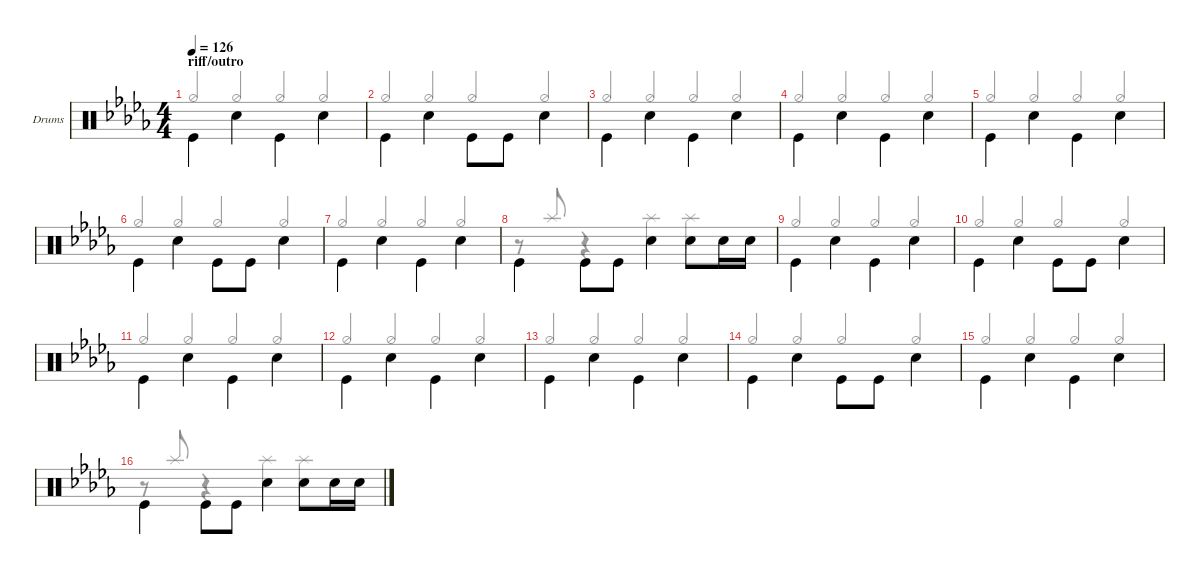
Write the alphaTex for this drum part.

\hideDynamics
\bracketExtendMode groupsimilarinstruments
\firstSystemTrackNameOrientation horizontal
\otherSystemsTrackNameOrientation horizontal
\track ("Drumkit" "Drums") {instrument percussion}
\staff {score}
\articulation defaults
\voice
\ts (4 4)
\section ("" "riff/outro")
\tempo 126
\clef neutral
\ks db "Kick (hit)".4{dy mf beam invert} "Snare (hit) 2".4{beam invert} "Kick (hit)".4{beam invert} "Snare (hit) 2".4{beam invert}
|
"Kick (hit)".4{beam invert} "Snare (hit) 2".4{beam invert} "Kick (hit)".8{beam invert} "Kick (hit)".8 "Snare (hit) 2".4{beam invert} |
"Kick (hit)".4{beam invert} "Snare (hit) 2".4{beam invert} "Kick (hit)".4{beam invert} "Snare (hit) 2".4{beam invert} |
"Kick (hit)".4{beam invert} "Snare (hit) 2".4{beam invert} "Kick (hit)".4{beam invert} "Snare (hit) 2".4{beam invert} |
"Kick (hit)".4{beam invert} "Snare (hit) 2".4{beam invert} "Kick (hit)".4{beam invert} "Snare (hit) 2".4{beam invert} |
"Kick (hit)".4{beam invert} "Snare (hit) 2".4{beam invert} "Kick (hit)".8{beam invert} "Kick (hit)".8 "Snare (hit) 2".4{beam invert} |
"Kick (hit)".4{beam invert} "Snare (hit) 2".4{beam invert} "Kick (hit)".4{beam invert} "Snare (hit) 2".4{beam invert} |
"Kick (hit)".4{beam invert} "Kick (hit)".8{dy f beam invert} "Kick (hit)".8 "Snare (hit) 2".4{beam invert} "Snare (hit) 2".8{beam invert} "Snare (hit) 2".16 "Snare (hit) 2".16 |
"Kick (hit)".4{dy mf beam invert} "Snare (hit) 2".4{beam invert} "Kick (hit)".4{beam invert} "Snare (hit) 2".4{beam invert} |
"Kick (hit)".4{beam invert} "Snare (hit) 2".4{beam invert} "Kick (hit)".8{beam invert} "Kick (hit)".8 "Snare (hit) 2".4{beam invert} |
"Kick (hit)".4{beam invert} "Snare (hit) 2".4{beam invert} "Kick (hit)".4{beam invert} "Snare (hit) 2".4{beam invert} |
"Kick (hit)".4{beam invert} "Snare (hit) 2".4{beam invert} "Kick (hit)".4{beam invert} "Snare (hit) 2".4{beam invert} |
"Kick (hit)".4{beam invert} "Snare (hit) 2".4{beam invert} "Kick (hit)".4{beam invert} "Snare (hit) 2".4{beam invert} |
"Kick (hit)".4{beam invert} "Snare (hit) 2".4{beam invert} "Kick (hit)".8{beam invert} "Kick (hit)".8 "Snare (hit) 2".4{beam invert} |
"Kick (hit)".4{beam invert} "Snare (hit) 2".4{beam invert} "Kick (hit)".4{beam invert} "Snare (hit) 2".4{beam invert} |
"Kick (hit)".4{beam invert} "Kick (hit)".8{dy f beam invert} "Kick (hit)".8 "Snare (hit) 2".4{beam invert} "Snare (hit) 2".8{beam invert} "Snare (hit) 2".16 "Snare (hit) 2".16
\voice
\clef neutral
\ottava regular
\simile none
\ks db "Hi-Hat (half)".4{dy f beam invert} "Hi-Hat (half)".4{beam invert} "Hi-Hat (half)".4{beam invert} "Hi-Hat (half)".4{beam invert}
|
"Hi-Hat (half)".4{beam invert} "Hi-Hat (half)".4{beam invert} "Hi-Hat (half)".4{beam invert} "Hi-Hat (half)".4{beam invert} |
"Hi-Hat (half)".4{beam invert} "Hi-Hat (half)".4{beam invert} "Hi-Hat (half)".4{beam invert} "Hi-Hat (half)".4{beam invert} |
"Hi-Hat (half)".4{beam invert} "Hi-Hat (half)".4{beam invert} "Hi-Hat (half)".4{beam invert} "Hi-Hat (half)".4{beam invert} |
"Hi-Hat (half)".4{beam invert} "Hi-Hat (half)".4{beam invert} "Hi-Hat (half)".4{beam invert} "Hi-Hat (half)".4{beam invert} |
"Hi-Hat (half)".4{beam invert} "Hi-Hat (half)".4{beam invert} "Hi-Hat (half)".4{beam invert} "Hi-Hat (half)".4{beam invert} |
"Hi-Hat (half)".4{beam invert} "Hi-Hat (half)".4{beam invert} "Hi-Hat (half)".4{beam invert} "Hi-Hat (half)".4{beam invert} |
r.8{beam invert} "Splash (hit)".8 r.4 "Splash (hit)".4 "Splash (hit)".4 |
"Hi-Hat (half)".4{beam invert} "Hi-Hat (half)".4{beam invert} "Hi-Hat (half)".4{beam invert} "Hi-Hat (half)".4{beam invert} |
"Hi-Hat (half)".4{beam invert} "Hi-Hat (half)".4{beam invert} "Hi-Hat (half)".4{beam invert} "Hi-Hat (half)".4{beam invert} |
"Hi-Hat (half)".4{beam invert} "Hi-Hat (half)".4{beam invert} "Hi-Hat (half)".4{beam invert} "Hi-Hat (half)".4{beam invert} |
"Hi-Hat (half)".4{beam invert} "Hi-Hat (half)".4{beam invert} "Hi-Hat (half)".4{beam invert} "Hi-Hat (half)".4{beam invert} |
"Hi-Hat (half)".4{beam invert} "Hi-Hat (half)".4{beam invert} "Hi-Hat (half)".4{beam invert} "Hi-Hat (half)".4{beam invert} |
"Hi-Hat (half)".4{beam invert} "Hi-Hat (half)".4{beam invert} "Hi-Hat (half)".4{beam invert} "Hi-Hat (half)".4{beam invert} |
"Hi-Hat (half)".4{beam invert} "Hi-Hat (half)".4{beam invert} "Hi-Hat (half)".4{beam invert} "Hi-Hat (half)".4{beam invert} |
r.8{beam invert} "Splash (hit)".8 r.4 "Splash (hit)".4 "Splash (hit)".4
